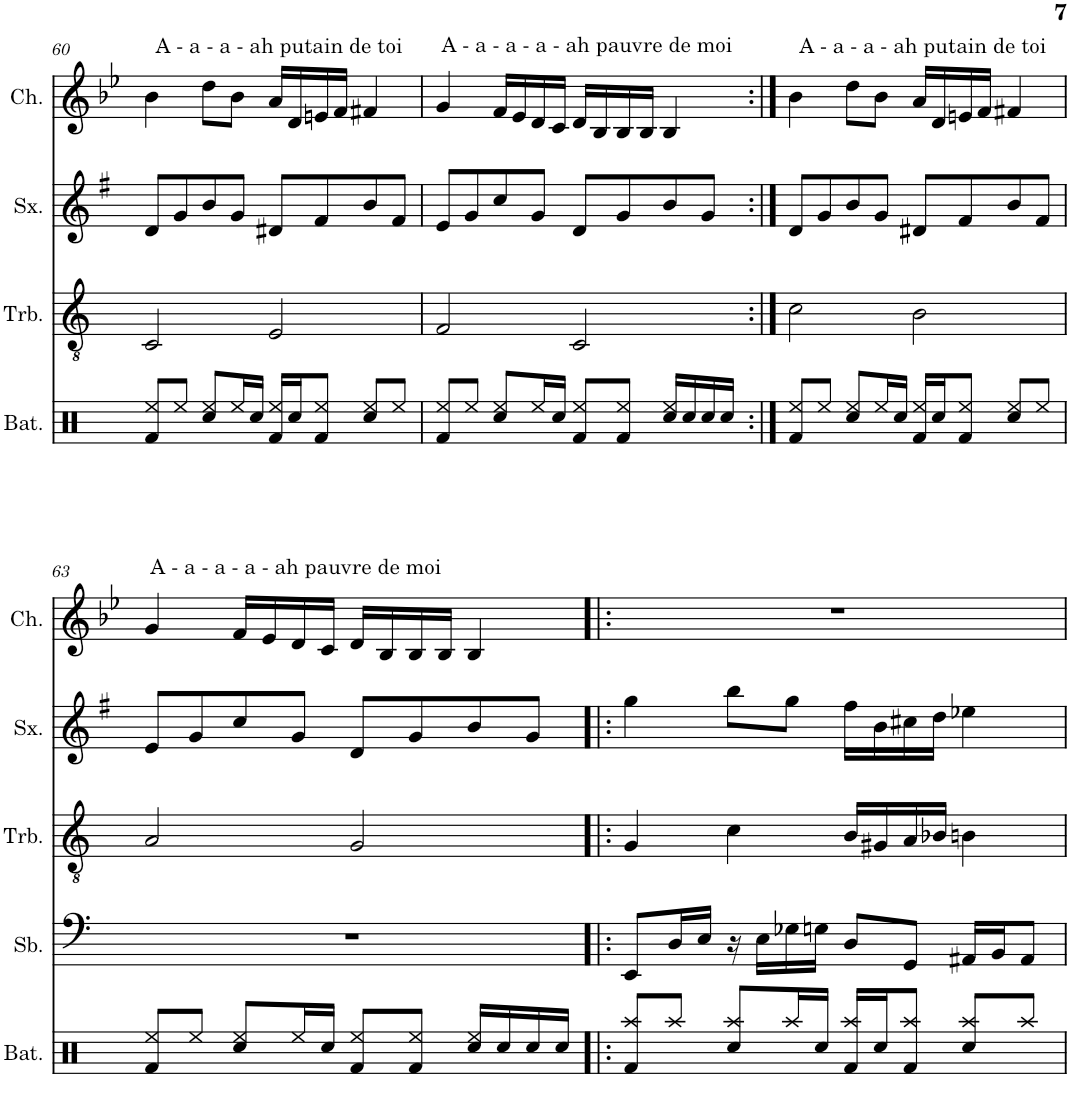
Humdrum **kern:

**kern	**kern	**kern	**kern
*part4	*part3	*part2	*part1
*staff4	*staff3	*staff2	*staff1
*I"Sousaphone	*I"Trombone	*I"Saxmib	*I"Chant 2
*	*I'Trb.	*I'Sx.	*I'Ch.
!!LO:PB:g=z
*clefF5	*clefGv2	*clefG2	*clefG2
*Trd1c2	*Trd1c2	*Trd5c9	*
*k[]	*k[]	*k[f#]	*k[b-e-]
*M4/4	*M4/4	*M4/4	*M4/4
=60	=60	=60	=60
!	!	!	!LO:TX:a:t=A - a - a - ah putain de toi
1r	2C/	8d/L	4b-\
.	.	8g/	.
.	.	8b/	8dd\L
.	.	8g/J	8b-\J
.	2E/	8d#X/L	16a/LL
.	.	.	16d/
.	.	8f#/	16en/
.	.	.	16f/JJ
.	.	8b/	4f#X/
.	.	8f#/J	.
=61	=61	=61	=61
!	!	!	!LO:TX:a:t=A - a - a - a - ah pauvre de moi
1r	2F/	8e/L	4g/
.	.	8g/	.
.	.	8cc/	16f/LL
.	.	.	16e-/
.	.	8g/J	16d/
.	.	.	16c/JJ
.	2C/	8d/L	16d/LL
.	.	.	16B-/
.	.	8g/	16B-/
.	.	.	16B-/JJ
.	.	8b/	4B-/
.	.	8g/J	.
=62:|!	=62:|!	=62:|!	=62:|!
!	!	!	!LO:TX:a:t=A - a - a - ah putain de toi
1r	2c\	8d/L	4b-\
.	.	8g/	.
.	.	8b/	8dd\L
.	.	8g/J	8b-\J
.	2B\	8d#X/L	16a/LL
.	.	.	16d/
.	.	8f#/	16en/
.	.	.	16f/JJ
.	.	8b/	4f#X/
.	.	8f#/J	.
!!LO:LB:g=z
=63	=63	=63	=63
!	!	!	!LO:TX:a:t=A - a - a - a - ah pauvre de moi
1r	2A/	8e/L	4g/
.	.	8g/	.
.	.	8cc/	16f/LL
.	.	.	16e-/
.	.	8g/J	16d/
.	.	.	16c/JJ
.	2G/	8d/L	16d/LL
.	.	.	16B-/
.	.	8g/	16B-/
.	.	.	16B-/JJ
.	.	8b/	4B-/
.	.	8g/J	.
=64!|:	=64!|:	=64!|:	=64!|:
8CC/L	4G/	4gg\	1r
16BB/L	.	.	.
16C/JJ	.	.	.
16r	4c\	8bb\L	.
16C\LL	.	.	.
16E-X\	.	8gg\J	.
16En\JJ	.	.	.
8BB/L	16B/LL	16ff#\LL	.
.	16G#X/	16b\	.
8EE/J	16A/	16cc#X\	.
.	16B-X/JJ	16dd\JJ	.
16FF#X/LL	4Bn\	4ee-X\	.
16GG/J	.	.	.
8FF#/J	.	.	.
=	=	=	=
*-	*-	*-	*-
